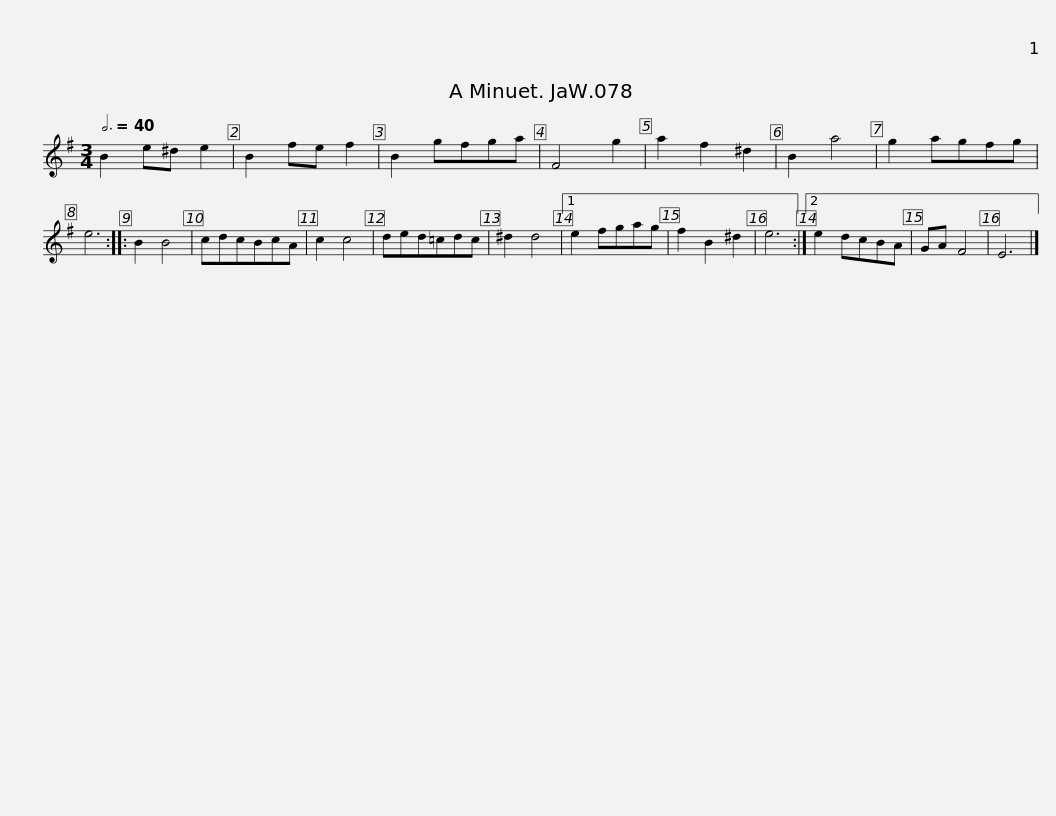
X:1
L:1/8
Q:3/4=40
M:3/4
I:linebreak $
K:Emin
V:1 treble
V:1
 B2 e^d e2 | B2 fe f2 | B2 gfga | F4 g2 | a2 f2 ^d2 | %5
 B2 a4 | g2 agfg | e6 :: B2 B4 | cdcBcA | %10
 c2 c4 |$ ded=cdc | ^d2 d4 |1 e2 fgag | f2 B2 ^d2 | %15
 e6 :|2 e2 dcBA | GA F4 | E6 |] %19
